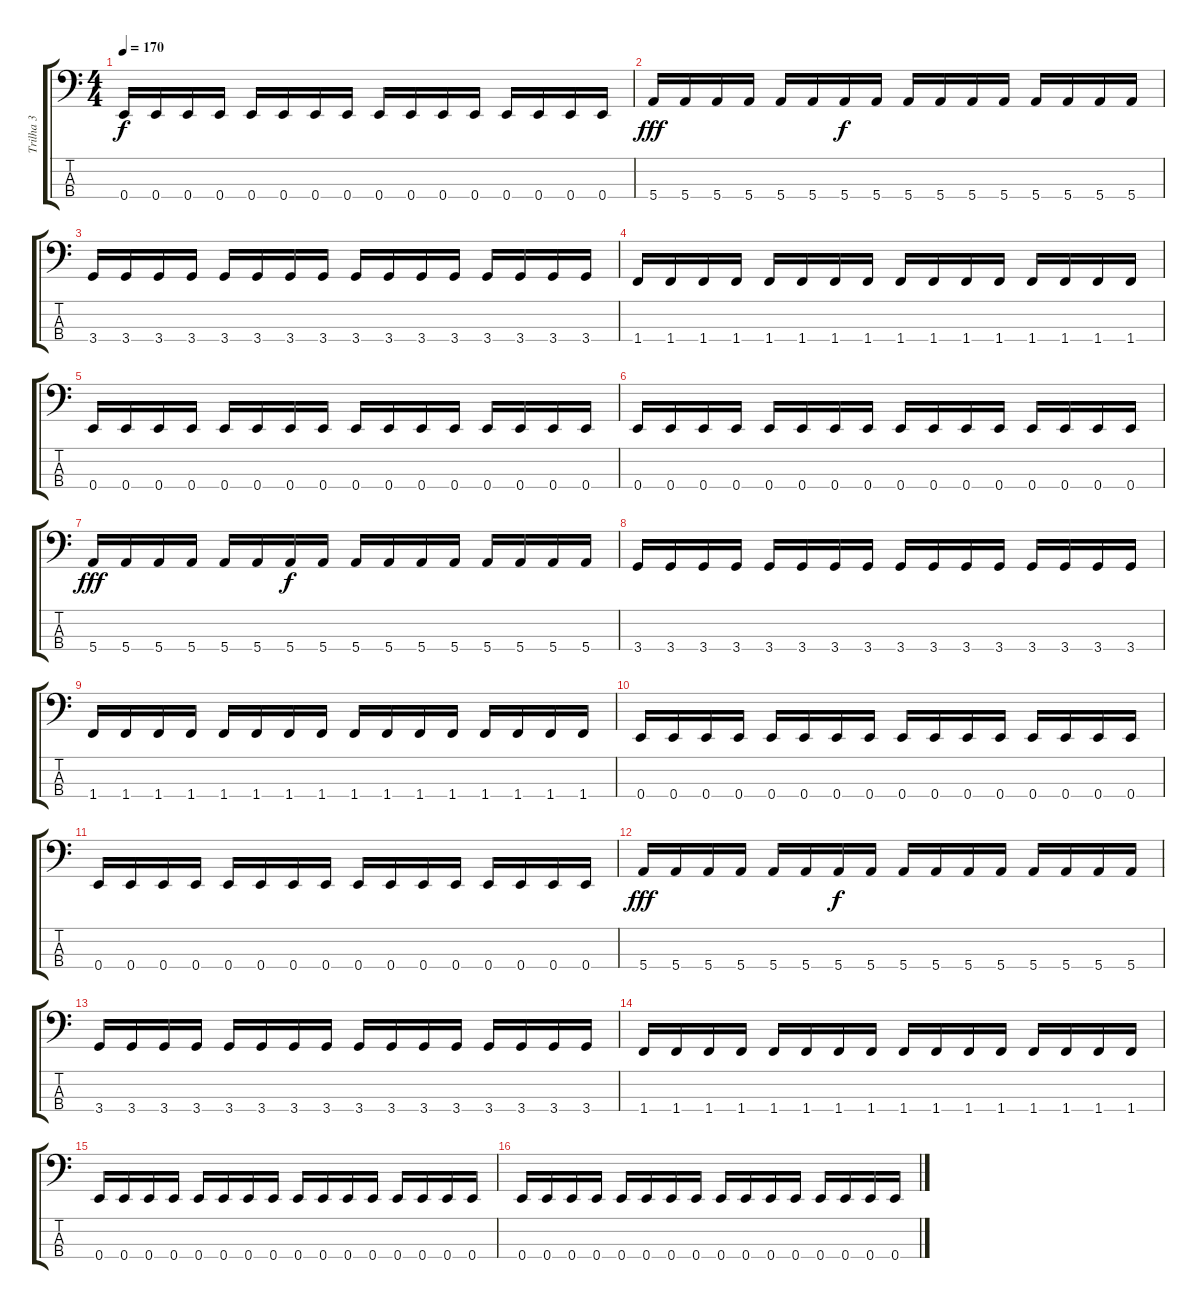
\track ("Trilha 3" "Trilha 3") {instrument electricbassfinger}
\staff {score tabs}
\tuning (G2 D2 A1 E1) {hide}
\ts (4 4)
\tempo 170
\clef f4
\ks c
0.4.16{dy f} 0.4.16 0.4.16 0.4.16 0.4.16 0.4.16 0.4.16 0.4.16 0.4.16 0.4.16 0.4.16 0.4.16 0.4.16 0.4.16 0.4.16 0.4.16 |
5.4.16{dy fff} 5.4.16 5.4.16 5.4.16 5.4.16 5.4.16 5.4.16{dy f} 5.4.16 5.4.16 5.4.16 5.4.16 5.4.16 5.4.16 5.4.16 5.4.16 5.4.16 |
3.4.16 3.4.16 3.4.16 3.4.16 3.4.16 3.4.16 3.4.16 3.4.16 3.4.16 3.4.16 3.4.16 3.4.16 3.4.16 3.4.16 3.4.16 3.4.16 |
1.4.16 1.4.16 1.4.16 1.4.16 1.4.16 1.4.16 1.4.16 1.4.16 1.4.16 1.4.16 1.4.16 1.4.16 1.4.16 1.4.16 1.4.16 1.4.16 |
0.4.16 0.4.16 0.4.16 0.4.16 0.4.16 0.4.16 0.4.16 0.4.16 0.4.16 0.4.16 0.4.16 0.4.16 0.4.16 0.4.16 0.4.16 0.4.16 |
0.4.16 0.4.16 0.4.16 0.4.16 0.4.16 0.4.16 0.4.16 0.4.16 0.4.16 0.4.16 0.4.16 0.4.16 0.4.16 0.4.16 0.4.16 0.4.16 |
5.4.16{dy fff} 5.4.16 5.4.16 5.4.16 5.4.16 5.4.16 5.4.16{dy f} 5.4.16 5.4.16 5.4.16 5.4.16 5.4.16 5.4.16 5.4.16 5.4.16 5.4.16 |
3.4.16 3.4.16 3.4.16 3.4.16 3.4.16 3.4.16 3.4.16 3.4.16 3.4.16 3.4.16 3.4.16 3.4.16 3.4.16 3.4.16 3.4.16 3.4.16 |
1.4.16 1.4.16 1.4.16 1.4.16 1.4.16 1.4.16 1.4.16 1.4.16 1.4.16 1.4.16 1.4.16 1.4.16 1.4.16 1.4.16 1.4.16 1.4.16 |
0.4.16 0.4.16 0.4.16 0.4.16 0.4.16 0.4.16 0.4.16 0.4.16 0.4.16 0.4.16 0.4.16 0.4.16 0.4.16 0.4.16 0.4.16 0.4.16 |
0.4.16 0.4.16 0.4.16 0.4.16 0.4.16 0.4.16 0.4.16 0.4.16 0.4.16 0.4.16 0.4.16 0.4.16 0.4.16 0.4.16 0.4.16 0.4.16 |
5.4.16{dy fff} 5.4.16 5.4.16 5.4.16 5.4.16 5.4.16 5.4.16{dy f} 5.4.16 5.4.16 5.4.16 5.4.16 5.4.16 5.4.16 5.4.16 5.4.16 5.4.16 |
3.4.16 3.4.16 3.4.16 3.4.16 3.4.16 3.4.16 3.4.16 3.4.16 3.4.16 3.4.16 3.4.16 3.4.16 3.4.16 3.4.16 3.4.16 3.4.16 |
1.4.16 1.4.16 1.4.16 1.4.16 1.4.16 1.4.16 1.4.16 1.4.16 1.4.16 1.4.16 1.4.16 1.4.16 1.4.16 1.4.16 1.4.16 1.4.16 |
0.4.16 0.4.16 0.4.16 0.4.16 0.4.16 0.4.16 0.4.16 0.4.16 0.4.16 0.4.16 0.4.16 0.4.16 0.4.16 0.4.16 0.4.16 0.4.16 |
0.4.16 0.4.16 0.4.16 0.4.16 0.4.16 0.4.16 0.4.16 0.4.16 0.4.16 0.4.16 0.4.16 0.4.16 0.4.16 0.4.16 0.4.16 0.4.16
